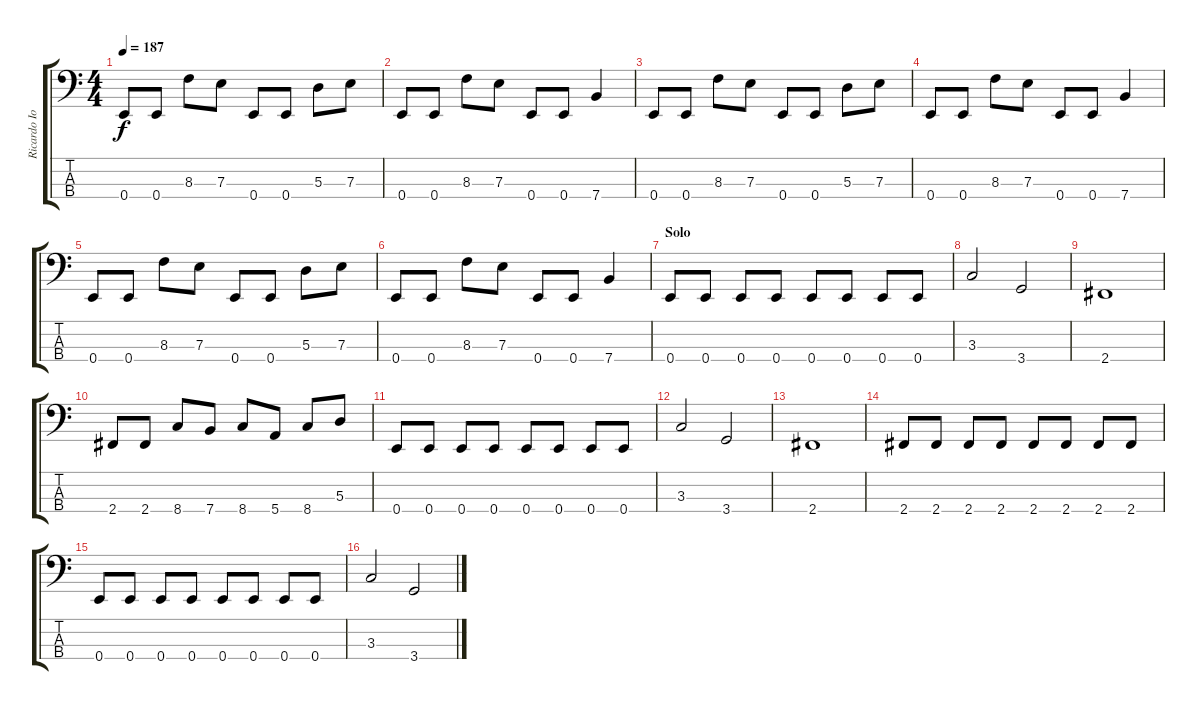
\track ("Ricardo Iorio (bajo)" "Ricardo Io") {instrument electricbassfinger}
\staff {score tabs}
\tuning (G2 D2 A1 E1) {hide}
\ts (4 4)
\tempo 187
\clef f4
\ks c
0.4.8{dy f} 0.4.8 8.3.8 7.3.8 0.4.8 0.4.8 5.3.8 7.3.8 |
0.4.8 0.4.8 8.3.8 7.3.8 0.4.8 0.4.8 7.4.4 |
0.4.8 0.4.8 8.3.8 7.3.8 0.4.8 0.4.8 5.3.8 7.3.8 |
0.4.8 0.4.8 8.3.8 7.3.8 0.4.8 0.4.8 7.4.4 |
0.4.8 0.4.8 8.3.8 7.3.8 0.4.8 0.4.8 5.3.8 7.3.8 |
0.4.8 0.4.8 8.3.8 7.3.8 0.4.8 0.4.8 7.4.4 |
\section ("" "Solo")
0.4.8 0.4.8 0.4.8 0.4.8 0.4.8 0.4.8 0.4.8 0.4.8 |
3.3.2 3.4.2 |
2.4.1 |
2.4.8 2.4.8 8.4.8 7.4.8 8.4.8 5.4.8 8.4.8 5.3.8 |
0.4.8 0.4.8 0.4.8 0.4.8 0.4.8 0.4.8 0.4.8 0.4.8 |
3.3.2 3.4.2 |
2.4.1 |
2.4.8 2.4.8 2.4.8 2.4.8 2.4.8 2.4.8 2.4.8 2.4.8 |
0.4.8 0.4.8 0.4.8 0.4.8 0.4.8 0.4.8 0.4.8 0.4.8 |
3.3.2 3.4.2
